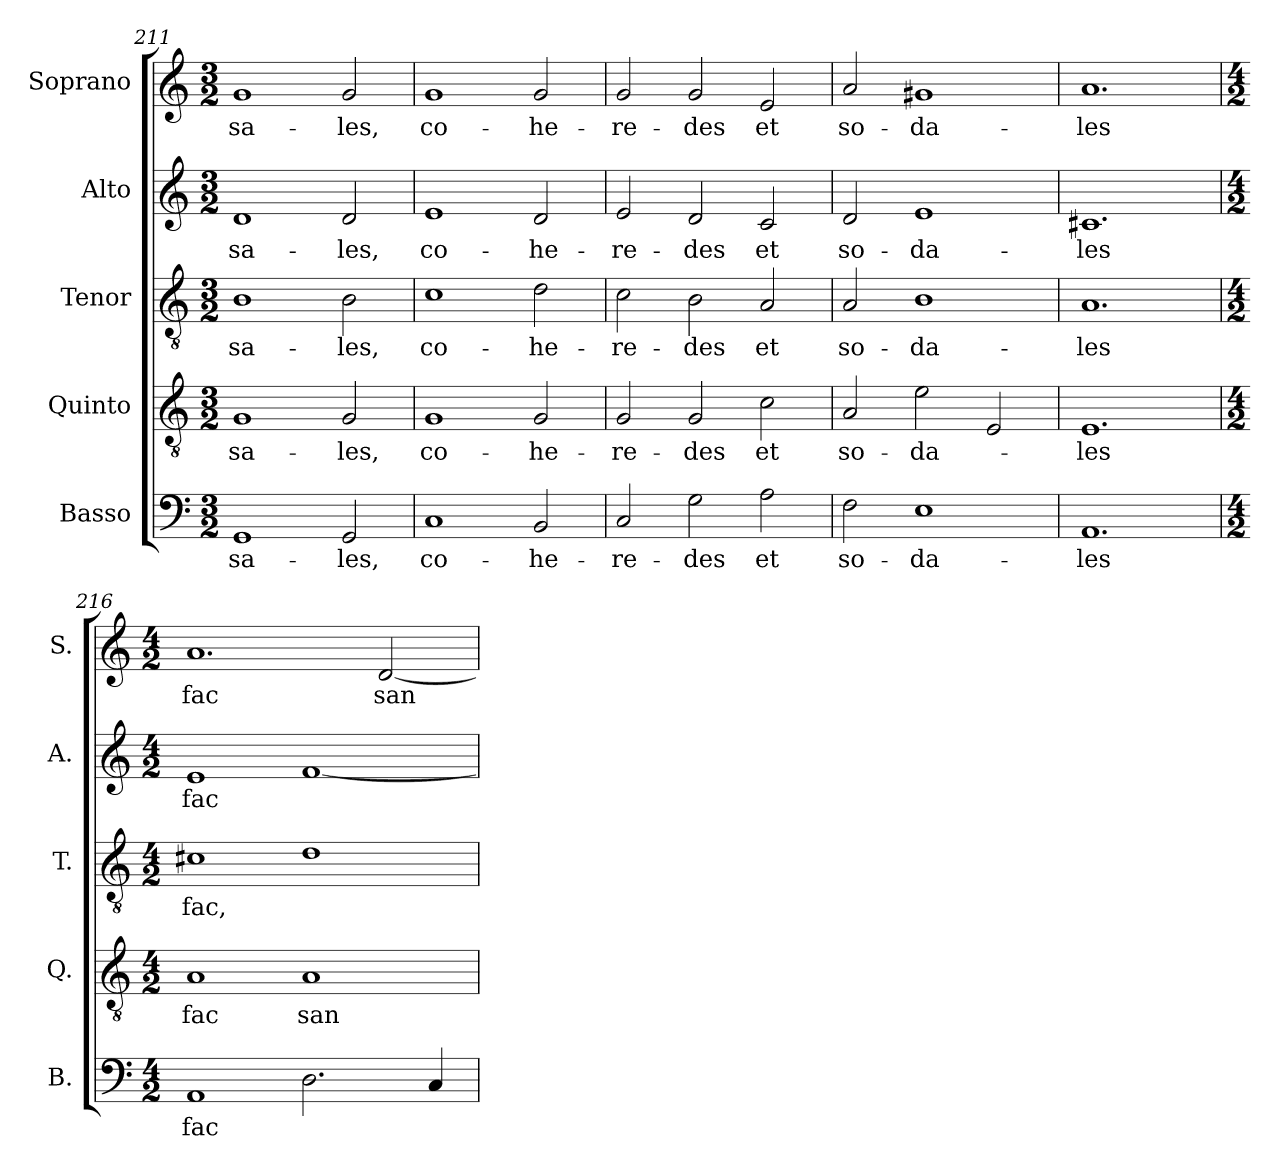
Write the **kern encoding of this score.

**kern	**text	**kern	**text	**kern	**text	**kern	**text	**kern	**text
*part5	*part5	*part4	*part4	*part3	*part3	*part2	*part2	*part1	*part1
*staff5	*staff5	*staff4	*staff4	*staff3	*staff3	*staff2	*staff2	*staff1	*staff1
*I"Basso	*	*I"Quinto	*	*I"Tenor	*	*I"Alto	*	*I"Soprano	*
*I'B.	*	*I'Q.	*	*I'T.	*	*I'A.	*	*I'S.	*
*clefF4	*	*clefGv2	*	*clefGv2	*	*clefG2	*	*clefG2	*
*	*	*ITrd7c12	*	*ITrd7c12	*	*	*	*	*
*k[]	*	*k[]	*	*k[]	*	*k[]	*	*k[]	*
*C:	*	*C:	*	*C:	*	*C:	*	*C:	*
*M3/2	*	*M3/2	*	*M3/2	*	*M3/2	*	*M3/2	*
=211	=211	=211	=211	=211	=211	=211	=211	=211	=211
!	!LO:LY:b:color=#000000	!	!	!	!	!	!	!	!
!	!	!	!LO:LY:b:color=#000000	!	!	!	!	!	!
!	!	!	!	!	!LO:LY:b:color=#000000	!	!	!	!
!	!	!	!	!	!	!	!LO:LY:b:color=#000000	!	!
!	!	!	!	!	!	!	!	!	!LO:LY:b:color=#000000
1GGi	-sa-	1GGi	-sa-	1BBi	-sa-	1di	-sa-	1gi	-sa-
!	!LO:LY:b:color=#000000	!	!	!	!	!	!	!	!
!	!	!	!LO:LY:b:color=#000000	!	!	!	!	!	!
!	!	!	!	!	!LO:LY:b:color=#000000	!	!	!	!
!	!	!	!	!	!	!	!LO:LY:b:color=#000000	!	!
!	!	!	!	!	!	!	!	!	!LO:LY:b:color=#000000
2GGi/	-les,	2GGi/	-les,	2BBi\	-les,	2di/	-les,	2gi/	-les,
=212	=212	=212	=212	=212	=212	=212	=212	=212	=212
!	!LO:LY:b:color=#000000	!	!	!	!	!	!	!	!
!	!	!	!LO:LY:b:color=#000000	!	!	!	!	!	!
!	!	!	!	!	!LO:LY:b:color=#000000	!	!	!	!
!	!	!	!	!	!	!	!LO:LY:b:color=#000000	!	!
!	!	!	!	!	!	!	!	!	!LO:LY:b:color=#000000
1Ci	co-	1GGi	co-	1Ci	co-	1ei	co-	1gi	co-
!	!LO:LY:b:color=#000000	!	!	!	!	!	!	!	!
!	!	!	!LO:LY:b:color=#000000	!	!	!	!	!	!
!	!	!	!	!	!LO:LY:b:color=#000000	!	!	!	!
!	!	!	!	!	!	!	!LO:LY:b:color=#000000	!	!
!	!	!	!	!	!	!	!	!	!LO:LY:b:color=#000000
2BBi/	-he-	2GGi/	-he-	2Di\	-he-	2di/	-he-	2gi/	-he-
=213	=213	=213	=213	=213	=213	=213	=213	=213	=213
!	!LO:LY:b:color=#000000	!	!	!	!	!	!	!	!
!	!	!	!LO:LY:b:color=#000000	!	!	!	!	!	!
!	!	!	!	!	!LO:LY:b:color=#000000	!	!	!	!
!	!	!	!	!	!	!	!LO:LY:b:color=#000000	!	!
!	!	!	!	!	!	!	!	!	!LO:LY:b:color=#000000
2Ci/	-re-	2GGi/	-re-	2Ci\	-re-	2ei/	-re-	2gi/	-re-
!	!LO:LY:b:color=#000000	!	!	!	!	!	!	!	!
!	!	!	!LO:LY:b:color=#000000	!	!	!	!	!	!
!	!	!	!	!	!LO:LY:b:color=#000000	!	!	!	!
!	!	!	!	!	!	!	!LO:LY:b:color=#000000	!	!
!	!	!	!	!	!	!	!	!	!LO:LY:b:color=#000000
2Gi\	-des	2GGi/	-des	2BBi\	-des	2di/	-des	2gi/	-des
!	!LO:LY:b:color=#000000	!	!	!	!	!	!	!	!
!	!	!	!LO:LY:b:color=#000000	!	!	!	!	!	!
!	!	!	!	!	!LO:LY:b:color=#000000	!	!	!	!
!	!	!	!	!	!	!	!LO:LY:b:color=#000000	!	!
!	!	!	!	!	!	!	!	!	!LO:LY:b:color=#000000
2Ai\	et	2Ci\	et	2AAi/	et	2ci/	et	2ei/	et
!!LO:PB:g=z
=214	=214	=214	=214	=214	=214	=214	=214	=214	=214
!	!LO:LY:b:color=#000000	!	!	!	!	!	!	!	!
!	!	!	!LO:LY:b:color=#000000	!	!	!	!	!	!
!	!	!	!	!	!LO:LY:b:color=#000000	!	!	!	!
!	!	!	!	!	!	!	!LO:LY:b:color=#000000	!	!
!	!	!	!	!	!	!	!	!	!LO:LY:b:color=#000000
2Fi\	so-	2AAi/	so-	2AAi/	so-	2di/	so-	2ai/	so-
!	!LO:LY:b:color=#000000	!	!	!	!	!	!	!	!
!	!	!	!LO:LY:b:color=#000000	!	!	!	!	!	!
!	!	!	!	!	!LO:LY:b:color=#000000	!	!	!	!
!	!	!	!	!	!	!	!LO:LY:b:color=#000000	!	!
!	!	!	!	!	!	!	!	!	!LO:LY:b:color=#000000
1Ei	-da-	2Ei\	-da-	1BBi	-da-	1ei	-da-	1g#Xi	-da-
.	.	2EEi/	.	.	.	.	.	.	.
=215	=215	=215	=215	=215	=215	=215	=215	=215	=215
!	!LO:LY:b:color=#000000	!	!	!	!	!	!	!	!
!	!	!	!LO:LY:b:color=#000000	!	!	!	!	!	!
!	!	!	!	!	!LO:LY:b:color=#000000	!	!	!	!
!	!	!	!	!	!	!	!LO:LY:b:color=#000000	!	!
!	!	!	!	!	!	!	!	!	!LO:LY:b:color=#000000
1.AAi	-les	1.EEi	-les	1.AAi	-les	1.c#Xi	-les	1.ai	-les
=216	=216	=216	=216	=216	=216	=216	=216	=216	=216
*M4/2	*	*M4/2	*	*M4/2	*	*M4/2	*	*M4/2	*
!	!LO:LY:b:color=#000000	!	!	!	!	!	!	!	!
!	!	!	!LO:LY:b:color=#000000	!	!	!	!	!	!
!	!	!	!	!	!LO:LY:b:color=#000000	!	!	!	!
!	!	!	!	!	!	!	!LO:LY:b:color=#000000	!	!
!	!	!	!	!	!	!	!	!	!LO:LY:b:color=#000000
1AAi	fac	1AAi	fac	1C#Xi	fac,	1ei	fac	1.ai	fac
!	!	!	!LO:LY:b:color=#000000	!	!	!	!	!	!
2.Di\	.	1AAi	san-	1Di	.	[1fi	.	.	.
!	!	!	!	!	!	!	!	!	!LO:LY:b:color=#000000
.	.	.	.	.	.	.	.	[2di/	san-
4Ci/	.	.	.	.	.	.	.	.	.
=	=	=	=	=	=	=	=	=	=
*-	*-	*-	*-	*-	*-	*-	*-	*-	*-
